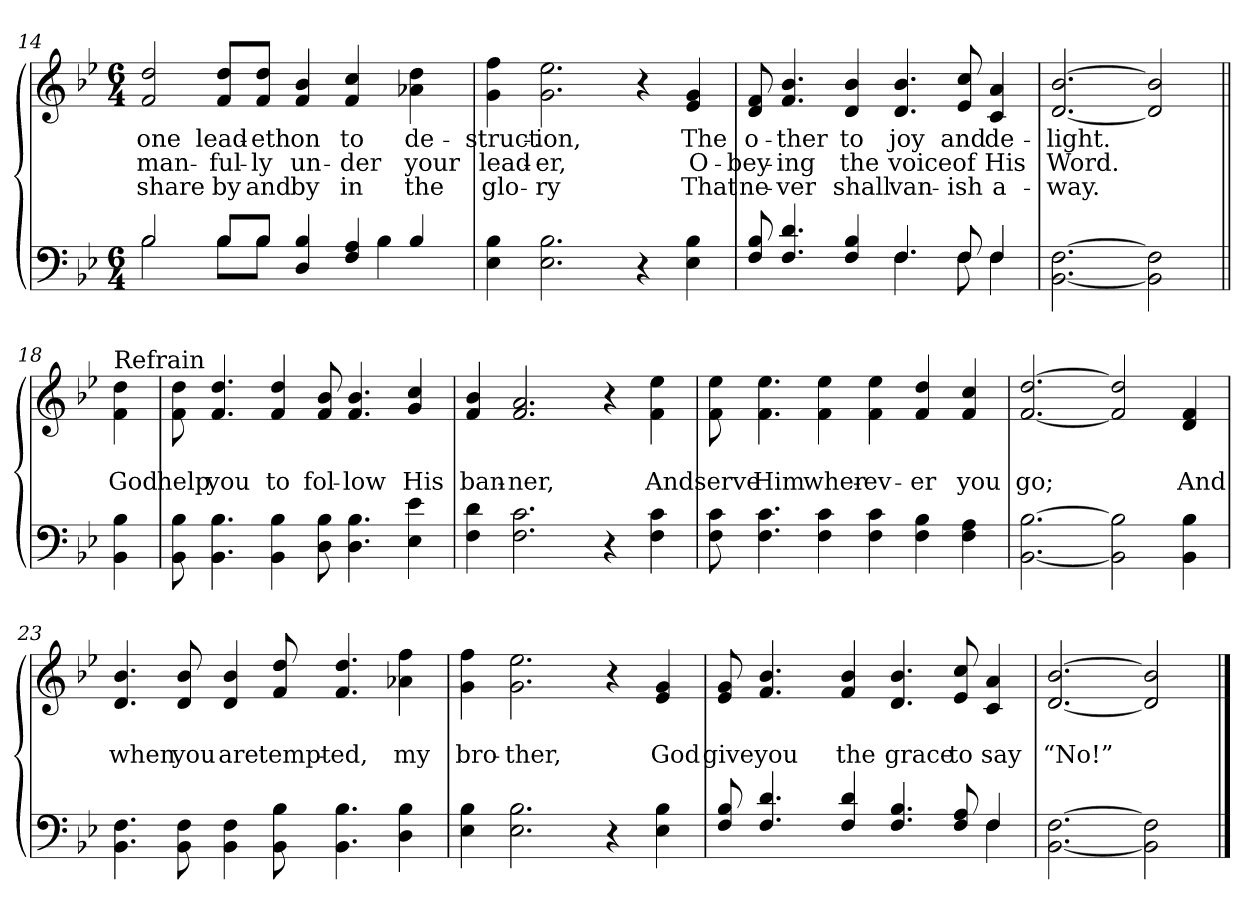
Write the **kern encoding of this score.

**kern	**kern	**text	**text	**text
*part2	*part1	*part1	*part1	*part1
*staff2	*staff1	*staff1	*staff1	*staff1
*clefF4	*clefG2	*	*	*
*k[b-e-]	*k[b-e-]	*	*	*
*B-:	*B-:	*	*	*
*M6/4	*M6/4	*	*	*
=14	=14	=14	=14	=14
*^	*	*	*	*
!	!	!	!LO:LY:b	!LO:LY:b	!LO:LY:b
2B-/	2B-\	2f/ 2dd/	one	man-	share
!	!	!	!LO:LY:b	!LO:LY:b	!LO:LY:b
8B-/L	8B-\L	8f/ 8dd/L	lead-	-ful-	by
!	!	!	!LO:LY:b	!LO:LY:b	!LO:LY:b
8B-/J	8B-\J	8f/ 8dd/J	-eth	-ly	and
!	!	!	!LO:LY:b	!LO:LY:b	!LO:LY:b
4D/ 4B-/	4.ryy	4f/ 4b-/	on	un-	by
!	!	!	!LO:LY:b	!LO:LY:b	!LO:LY:b
4F/ 4A/	.	4f/ 4cc/	to	-der	in
.	4B-\	.	.	.	.
!	!	!	!LO:LY:b	!LO:LY:b	!LO:LY:b
4B-/	.	4a-X\ 4dd\	de-	your	the
.	8ryy	.	.	.	.
!!LO:PB:g=z
=15	=15	=15	=15	=15	=15
!	!	!	!LO:LY:b	!LO:LY:b	!LO:LY:b
*v	*v	*	*	*	*
4E-\ 4B-\	4g\ 4ff\	-struct-	lead-	glo-
!	!	!LO:LY:b	!LO:LY:b	!LO:LY:b
2.E-\ 2.B-\	2.g\ 2.ee-\	-ion,	-er,	-ry
4r	4r	.	.	.
!	!	!LO:LY:b	!LO:LY:b	!LO:LY:b
4E-\ 4B-\	4e-/ 4g/	The	O-	That
=16	=16	=16	=16	=16
*^	*	*	*	*
!	!	!	!LO:LY:b	!LO:LY:b	!LO:LY:b
8F/ 8B-/	2.ryy	8d/ 8f/	o-	-bey-	ne-
!	!	!	!LO:LY:b	!LO:LY:b	!LO:LY:b
4.F/ 4.d/	.	4.f/ 4.b-/	-ther	-ing	-ver
!	!	!	!LO:LY:b	!LO:LY:b	!LO:LY:b
4F/ 4B-/	.	4d/ 4b-/	to	the	shall
!	!	!	!LO:LY:b	!LO:LY:b	!LO:LY:b
4.F/	4.F\	4.d/ 4.b-/	joy	voice	van-
!	!	!	!LO:LY:b	!LO:LY:b	!LO:LY:b
8F/	8F\	8e-/ 8cc/	and	of	-ish
!	!	!	!LO:LY:b	!LO:LY:b	!LO:LY:b
4F/	4F\	4c/ 4a/	de-	His	a-
=17	=17	=17	=17	=17	=17
!	!	!	!LO:LY:b	!LO:LY:b	!LO:LY:b
*v	*v	*	*	*	*
[2.BB-\ [2.F\	[2.d/ [2.b-/	-light.	Word.	-way.
2BB-\] 2F\]	2d/] 2b-/]	.	.	.
=18||	=18||	=18||	=18||	=18||
!	!LO:TX:a:t=Refrain	!	!	!
!	!	!	!LO:LY:b	!
4BB-\ 4B-\	4f\ 4dd\	.	God	.
=19	=19	=19	=19	=19
!	!	!	!LO:LY:b	!
8BB-\ 8B-\	8f\ 8dd\	.	help	.
!	!	!	!LO:LY:b	!
4.BB-\ 4.B-\	4.f/ 4.dd/	.	you	.
!	!	!	!LO:LY:b	!
4BB-\ 4B-\	4f/ 4dd/	.	to	.
!	!	!	!LO:LY:b	!
8D\ 8B-\	8f/ 8b-/	.	fol-	.
!	!	!	!LO:LY:b	!
4.D\ 4.B-\	4.f/ 4.b-/	.	-low	.
!	!	!	!LO:LY:b	!
4E-\ 4e-\	4g/ 4cc/	.	His	.
!!LO:LB:g=z
=20	=20	=20	=20	=20
!	!	!	!LO:LY:b	!
4F\ 4d\	4f/ 4b-/	.	ban-	.
!	!	!	!LO:LY:b	!
2.F\ 2.c\	2.f/ 2.a/	.	-ner,	.
4r	4r	.	.	.
!	!	!	!LO:LY:b	!
4F\ 4c\	4f\ 4ee-\	.	And	.
=21	=21	=21	=21	=21
!	!	!	!LO:LY:b	!
8F\ 8c\	8f\ 8ee-\	.	serve	.
!	!	!	!LO:LY:b	!
4.F\ 4.c\	4.f\ 4.ee-\	.	Him	.
!	!	!	!LO:LY:b	!
4F\ 4c\	4f\ 4ee-\	.	wher-	.
!	!	!	!LO:LY:b	!
4F\ 4c\	4f\ 4ee-\	.	-ev-	.
!	!	!	!LO:LY:b	!
4F\ 4B-\	4f/ 4dd/	.	-er	.
!	!	!	!LO:LY:b	!
4F\ 4A\	4f/ 4cc/	.	you	.
=22	=22	=22	=22	=22
!	!	!	!LO:LY:b	!
[2.BB-\ [2.B-\	[2.f/ [2.dd/	.	go;	.
2BB-\] 2B-\]	2f/] 2dd/]	.	.	.
!	!	!	!LO:LY:b	!
4BB-\ 4B-\	4d/ 4f/	.	And	.
=23	=23	=23	=23	=23
!	!	!	!LO:LY:b	!
4.BB-\ 4.F\	4.d/ 4.b-/	.	when	.
!	!	!	!LO:LY:b	!
8BB-\ 8F\	8d/ 8b-/	.	you	.
!	!	!	!LO:LY:b	!
4BB-\ 4F\	4d/ 4b-/	.	are	.
!	!	!	!LO:LY:b	!
8BB-\ 8B-\	8f/ 8dd/	.	tempt-	.
!	!	!	!LO:LY:b	!
4.BB-\ 4.B-\	4.f/ 4.dd/	.	-ed,	.
!	!	!	!LO:LY:b	!
4D\ 4B-\	4a-X\ 4ff\	.	my	.
!!LO:LB:g=z
=24	=24	=24	=24	=24
!	!	!	!LO:LY:b	!
4E-\ 4B-\	4g\ 4ff\	.	bro-	.
!	!	!	!LO:LY:b	!
2.E-\ 2.B-\	2.g\ 2.ee-\	.	-ther,	.
4r	4r	.	.	.
!	!	!	!LO:LY:b	!
4E-\ 4B-\	4e-/ 4g/	.	God	.
=25	=25	=25	=25	=25
*^	*	*	*	*
!	!	!	!	!LO:LY:b	!
8F/ 8B-/	4ryy	8e-/ 8g/	.	give	.
!	!	!	!	!LO:LY:b	!
4.F/ 4.d/	.	4.f/ 4.b-/	.	you	.
*v	*v	*	*	*	*
!	!	!	!LO:LY:b	!
4F/ 4d/	4f/ 4b-/	.	the	.
!	!	!	!LO:LY:b	!
4.F/ 4.B-/	4.d/ 4.b-/	.	grace	.
!	!	!	!LO:LY:b	!
8F/ 8A/	8e-/ 8cc/	.	to	.
*^	*	*	*	*
!	!	!	!	!LO:LY:b	!
4F/	4F\	4c/ 4a/	.	say	.
=26	=26	=26	=26	=26	=26
!	!	!	!	!LO:LY:b	!
*v	*v	*	*	*	*
[2.BB-\ [2.F\	[2.d/ [2.b-/	.	“No!”	.
2BB-\] 2F\]	2d/] 2b-/]	.	.	.
==	==	==	==	==
*-	*-	*-	*-	*-
